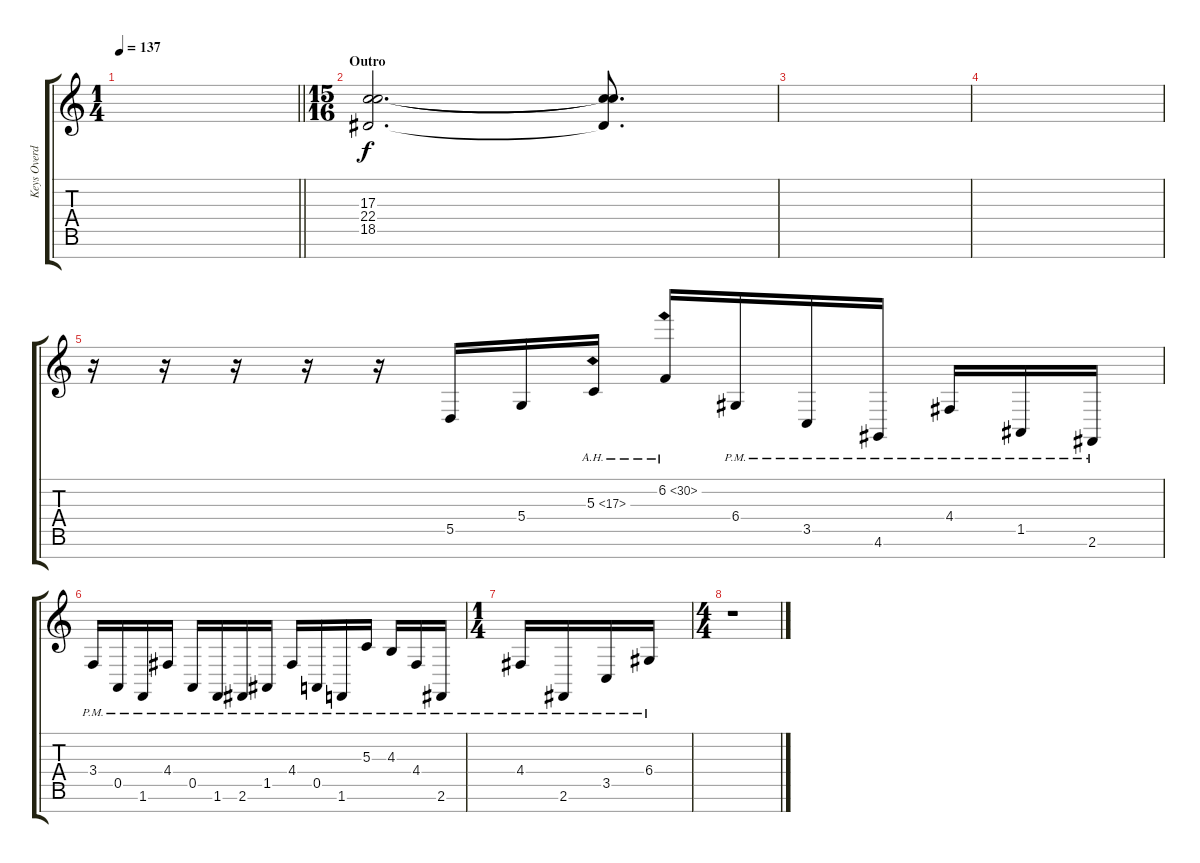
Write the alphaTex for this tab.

\track ("Keys Overdub" "Keys Overd") {instrument pad1newage}
\staff {score tabs}
\tuning (E4 B3 G3 D3 A2 E2 B1) {hide}
\ts (1 4)
\tempo 137
\clef g2
\barLineRight lightlight
\ks c
|
\ts (15 16)
\section ("" "Outro")
(17.3 22.4 18.5).2{d} (17.3{t} 22.4{t} 18.5{t}).8{d} |
|
|
r.16{instrument lead2sawtooth} r.16 r.16 r.16 r.16 5.5.16 5.4.16 5.3{ah 12}.16 6.2{ah 24}.16 6.4{pm}.16 3.5{pm}.16 4.6{pm}.16 4.4{pm}.16 1.5{pm}.16 2.6{pm}.16 |
3.4{pm}.16 0.5{pm}.16 1.6{pm}.16 4.4{pm}.16 0.5{pm}.16 1.6{pm}.16 2.6{pm}.16 1.5{pm}.16 4.4{pm}.16 0.5{pm}.16 1.6{pm}.16 5.3{pm}.16 4.3{pm}.16 4.4{pm}.16 2.6{pm}.16 |
\ts (1 4)
4.4{pm}.16 2.6{pm}.16 3.5{pm}.16 6.4{pm}.16 |
\ts (4 4)
r.1
